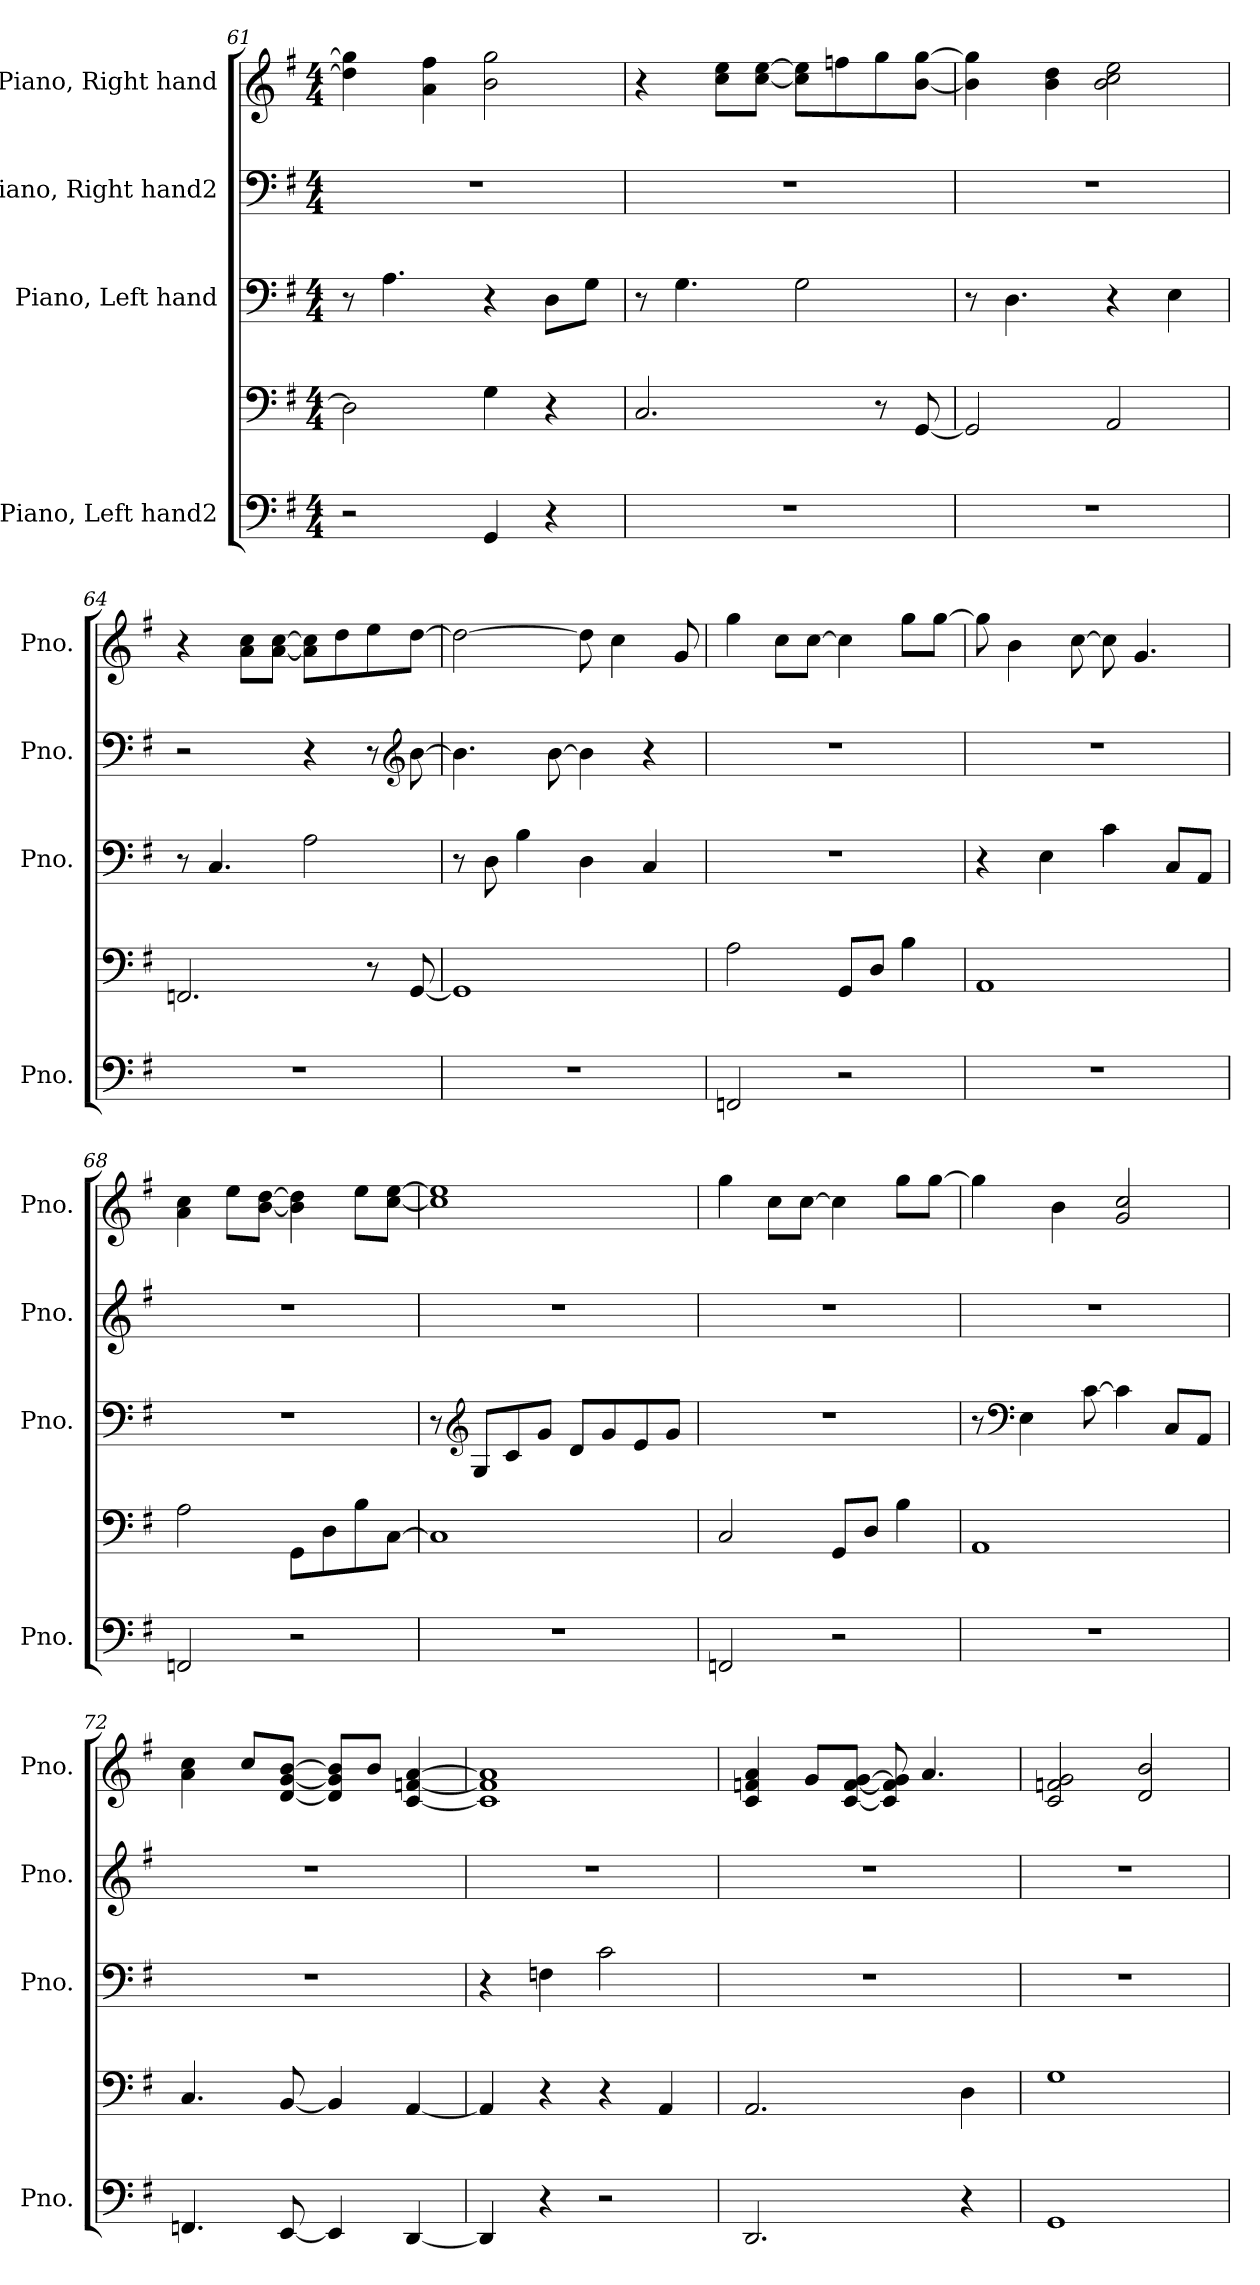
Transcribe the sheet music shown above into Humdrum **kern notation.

**kern	**kern	**kern	**kern	**kern
*part4	*part4	*part3	*part2	*part1
*staff5	*staff4	*staff3	*staff2	*staff1
*I"Piano, Left hand2	*	*I"Piano, Left hand	*I"Piano, Right hand2	*I"Piano, Right hand
*I'Pno.	*	*I'Pno.	*I'Pno.	*I'Pno.
*clefF4	*clefF4	*clefF4	*clefF4	*clefG2
*k[f#]	*k[f#]	*k[f#]	*k[f#]	*k[f#]
*M4/4	*M4/4	*M4/4	*M4/4	*M4/4
=61	=61	=61	=61	=61
2r	2D\]	8r	1r	4dd\] 4gg\]
.	.	4.A\	.	.
.	.	.	.	4a\ 4ff#\
4GG/	4G\	4r	.	2b\ 2gg\
4r	4r	8D\L	.	.
.	.	8G\J	.	.
!!LO:PB:g=z
=62	=62	=62	=62	=62
1r	2.C/	8r	1r	4r
.	.	4.G\	.	.
.	.	.	.	8cc\ 8ee\L
.	.	.	.	[8cc\ [8ee\J
.	.	2G\	.	8cc\] 8ee\]L
.	.	.	.	8ffn\
.	8r	.	.	8gg\
.	[8GG/	.	.	[8b\ [8gg\J
=63	=63	=63	=63	=63
1r	2GG/]	8r	1r	4b\] 4gg\]
.	.	4.D\	.	.
.	.	.	.	4b\ 4dd\
.	2AA/	4r	.	2b\ 2cc\ 2ee\
.	.	4E\	.	.
=64	=64	=64	=64	=64
1r	2.FFn/	8r	2r	4r
.	.	4.C/	.	.
.	.	.	.	8a\ 8cc\L
.	.	.	.	[8a\ [8cc\J
.	.	2A\	4r	8a\] 8cc\]L
.	.	.	.	8dd\
.	8r	.	8r	8ee\
*	*	*	*clefG2	*
.	[8GG/	.	[8b\	[8dd\J
=65	=65	=65	=65	=65
1r	1GG]	8r	4.b\]	2dd\_
.	.	8D\	.	.
.	.	4B\	.	.
.	.	.	[8b\	.
.	.	4D\	4b\]	8dd\]
.	.	.	.	4cc\
.	.	4C/	4r	.
.	.	.	.	8g/
=66	=66	=66	=66	=66
2FFn/	2A\	1r	1r	4gg\
.	.	.	.	8cc\L
.	.	.	.	[8cc\J
2r	8GG/L	.	.	4cc\]
.	8D/J	.	.	.
.	4B\	.	.	8gg\L
.	.	.	.	[8gg\J
!!LO:LB:g=z
=67	=67	=67	=67	=67
1r	1AA	4r	1r	8gg\]
.	.	.	.	4b\
.	.	4E\	.	.
.	.	.	.	[8cc\
.	.	4c\	.	8cc\]
.	.	.	.	4.g/
.	.	8C/L	.	.
.	.	8AA/J	.	.
=68	=68	=68	=68	=68
2FFn/	2A\	1r	1r	4a\ 4cc\
.	.	.	.	8ee\L
.	.	.	.	[8b\ [8dd\J
2r	8GG\L	.	.	4b\] 4dd\]
.	8D\	.	.	.
.	8B\	.	.	8ee\L
.	[8C\J	.	.	[8cc\ [8ee\J
=69	=69	=69	=69	=69
1r	1C]	8r	1r	1cc] 1ee]
*	*	*clefG2	*	*
.	.	8G/L	.	.
.	.	8c/	.	.
.	.	8g/J	.	.
.	.	8d/L	.	.
.	.	8g/	.	.
.	.	8e/	.	.
.	.	8g/J	.	.
=70	=70	=70	=70	=70
2FFn/	2C/	1r	1r	4gg\
.	.	.	.	8cc\L
.	.	.	.	[8cc\J
2r	8GG/L	.	.	4cc\]
.	8D/J	.	.	.
.	4B\	.	.	8gg\L
.	.	.	.	[8gg\J
=71	=71	=71	=71	=71
1r	1AA	8r	1r	4gg\]
*	*	*clefF4	*	*
.	.	4E\	.	.
.	.	.	.	4b\
.	.	[8c\	.	.
.	.	4c\]	.	2g/ 2cc/
.	.	8C/L	.	.
.	.	8AA/J	.	.
!!LO:PB:g=z
=72	=72	=72	=72	=72
4.FFn/	4.C/	1r	1r	4a\ 4cc\
.	.	.	.	8cc/L
[8EE/	[8BB/	.	.	[8d/ [8g/ [8b/J
4EE/]	4BB/]	.	.	8d/] 8g/] 8b/]L
.	.	.	.	8b/J
[4DD/	[4AA/	.	.	[4c/ [4fn/ [4a/
=73	=73	=73	=73	=73
4DD/]	4AA/]	4r	1r	1c] 1f] 1a]
4r	4r	4Fn\	.	.
2r	4r	2c\	.	.
.	4AA/	.	.	.
=74	=74	=74	=74	=74
2.DD/	2.AA/	1r	1r	4c/ 4fn/ 4a/
.	.	.	.	8g/L
.	.	.	.	[8c/ [8f/ [8g/J
.	.	.	.	8c/] 8f/] 8g/]
.	.	.	.	4.a/
4r	4D\	.	.	.
=75	=75	=75	=75	=75
1GG	1G	1r	1r	2c/ 2fn/ 2g/
.	.	.	.	2d/ 2b/
=	=	=	=	=
*-	*-	*-	*-	*-
